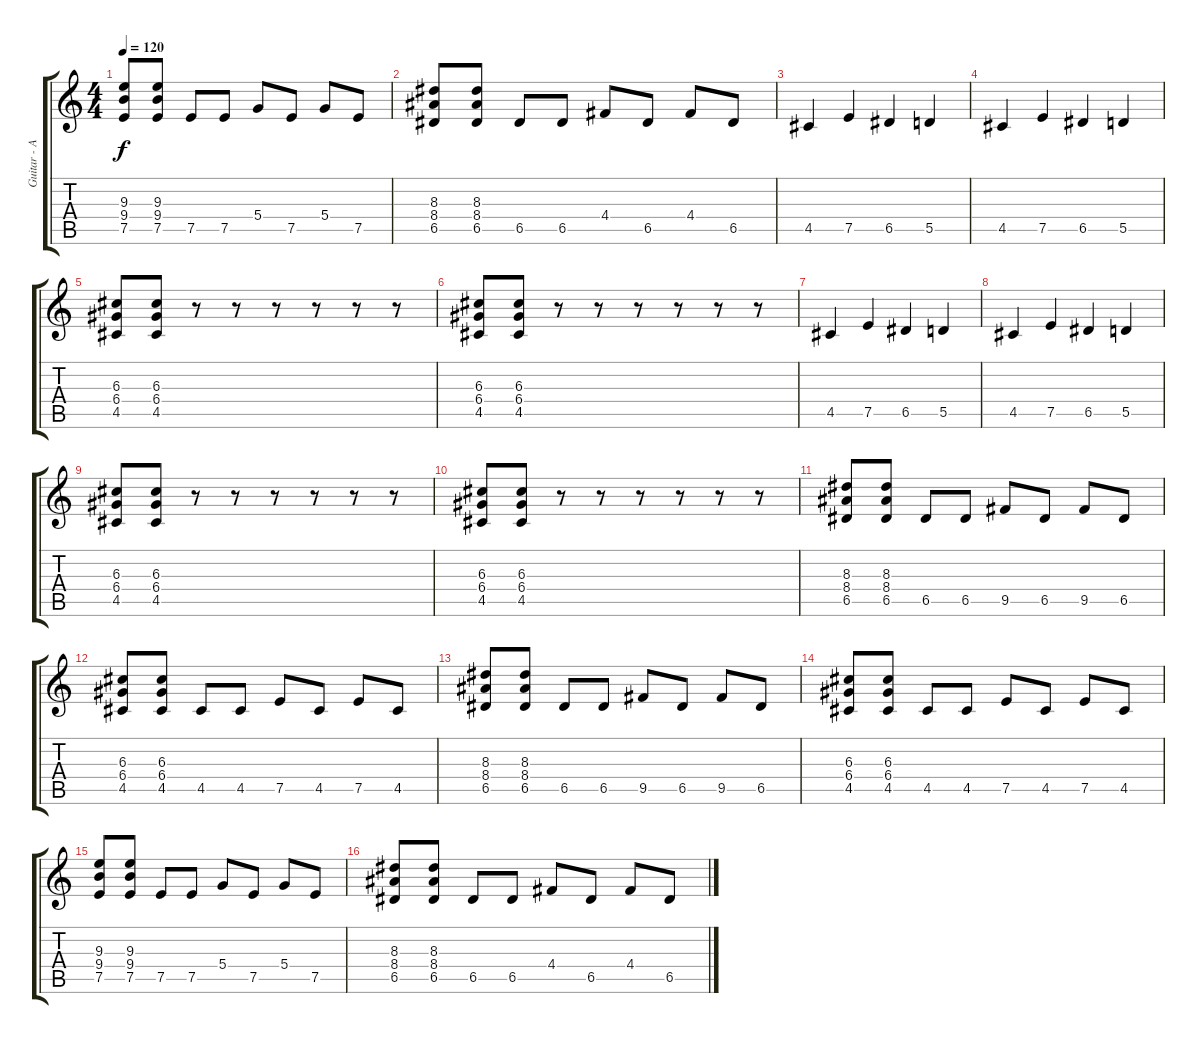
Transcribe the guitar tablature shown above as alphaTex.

\track ("Guitar - Andy La Rocque" "Guitar - A") {instrument overdrivenguitar}
\staff {score tabs}
\tuning (E4 B3 G3 D3 A2 E2) {hide}
\ts (4 4)
\tempo 120
\clef g2
\ks c
(9.3 9.4 7.5).8{dy f} (9.3 9.4 7.5).8 7.5.8 7.5.8 5.4.8 7.5.8 5.4.8 7.5.8 |
(8.3 8.4 6.5).8 (8.3 8.4 6.5).8 6.5.8 6.5.8 4.4.8 6.5.8 4.4.8 6.5.8 |
4.5.4 7.5.4 6.5.4 5.5.4 |
4.5.4 7.5.4 6.5.4 5.5.4 |
(6.3 6.4 4.5).8 (6.3 6.4 4.5).8 r.8 r.8 r.8 r.8 r.8 r.8 |
(6.3 6.4 4.5).8 (6.3 6.4 4.5).8 r.8 r.8 r.8 r.8 r.8 r.8 |
4.5.4 7.5.4 6.5.4 5.5.4 |
4.5.4 7.5.4 6.5.4 5.5.4 |
(6.3 6.4 4.5).8 (6.3 6.4 4.5).8 r.8 r.8 r.8 r.8 r.8 r.8 |
(6.3 6.4 4.5).8 (6.3 6.4 4.5).8 r.8 r.8 r.8 r.8 r.8 r.8 |
(8.3 8.4 6.5).8 (8.3 8.4 6.5).8 6.5.8 6.5.8 9.5.8 6.5.8 9.5.8 6.5.8 |
(6.3 6.4 4.5).8 (6.3 6.4 4.5).8 4.5.8 4.5.8 7.5.8 4.5.8 7.5.8 4.5.8 |
(8.3 8.4 6.5).8 (8.3 8.4 6.5).8 6.5.8 6.5.8 9.5.8 6.5.8 9.5.8 6.5.8 |
(6.3 6.4 4.5).8 (6.3 6.4 4.5).8 4.5.8 4.5.8 7.5.8 4.5.8 7.5.8 4.5.8 |
(9.3 9.4 7.5).8 (9.3 9.4 7.5).8 7.5.8 7.5.8 5.4.8 7.5.8 5.4.8 7.5.8 |
(8.3 8.4 6.5).8 (8.3 8.4 6.5).8 6.5.8 6.5.8 4.4.8 6.5.8 4.4.8 6.5.8
